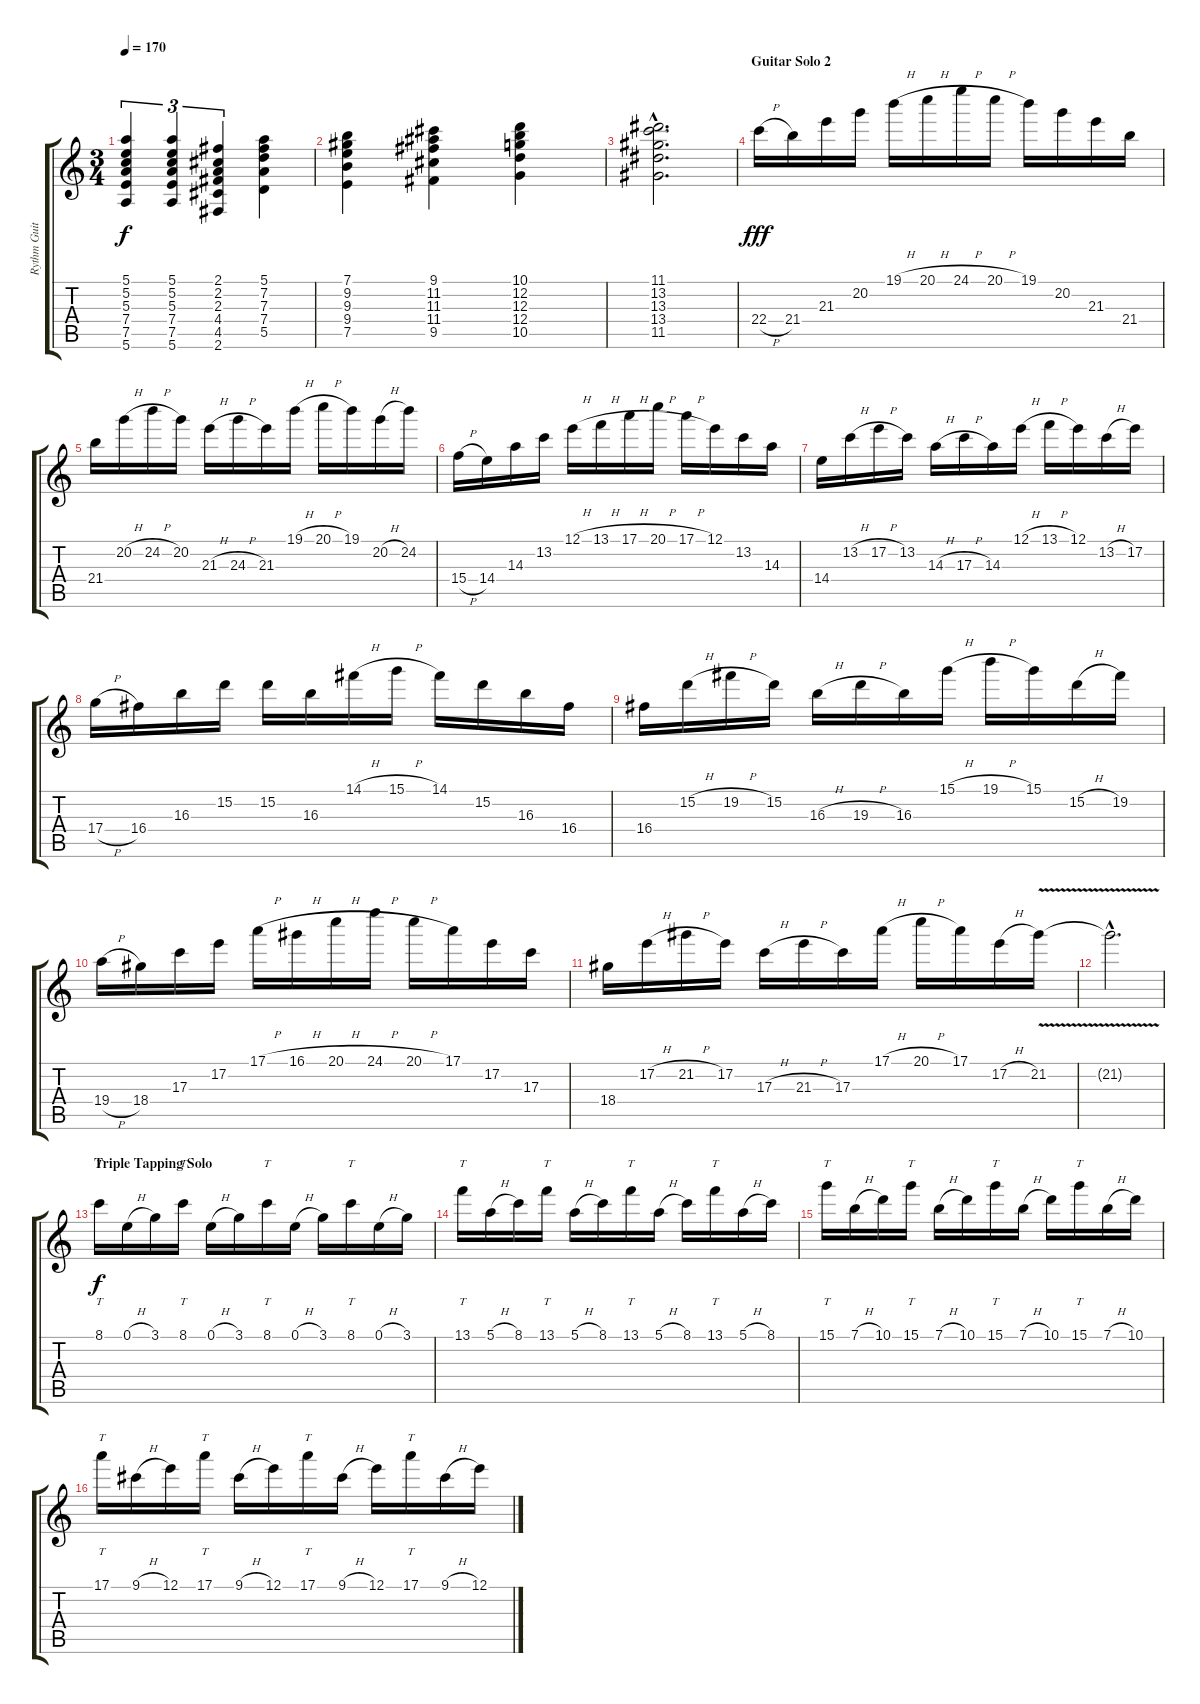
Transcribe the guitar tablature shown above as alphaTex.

\track ("Rythm Guitar" "Rythm Guit") {instrument acousticguitarnylon}
\staff {score tabs}
\tuning (E4 B3 G3 D3 A2 E2) {hide}
\ts (3 4)
\tempo 170
\clef g2
\ks c
(5.1 5.2 5.3 7.4 7.5 5.6).4{tu (3 2) dy f} (5.1 5.2 5.3 7.4 7.5 5.6).4{tu (3 2)} (2.1 2.2 2.3 4.4 4.5 2.6).4{tu (3 2)} (5.1 7.2 7.3 7.4 5.5).4 |
(7.1 9.2 9.3 9.4 7.5).4 (9.1 11.2 11.3 11.4 9.5).4 (10.1 12.2 12.3 12.4 10.5).4 |
(11.1{hac} 13.2{hac} 13.3{hac} 13.4{hac} 11.5{hac}).2{d} |
\section ("" "Guitar Solo 2")
22.4{h}.16{dy fff volume 16 instrument distortionguitar} 21.4.16 21.3.16 20.2.16 19.1{h}.16 20.1{h}.16 24.1{h}.16 20.1{h}.16 19.1.16 20.2.16 21.3.16 21.4.16 |
21.4.16 20.2{h}.16 24.2{h}.16 20.2.16 21.3{h}.16 24.3{h}.16 21.3.16 19.1{h}.16 20.1{h}.16 19.1.16 20.2{h}.16 24.2.16 |
15.4{h}.16 14.4.16 14.3.16 13.2.16 12.1{h}.16 13.1{h}.16 17.1{h}.16 20.1{h}.16 17.1{h}.16 12.1.16 13.2.16 14.3.16 |
14.4.16 13.2{h}.16 17.2{h}.16 13.2.16 14.3{h}.16 17.3{h}.16 14.3.16 12.1{h}.16 13.1{h}.16 12.1.16 13.2{h}.16 17.2.16 |
17.4{h}.16 16.4.16 16.3.16 15.2.16 15.2.16 16.3.16 14.1{h}.16 15.1{h}.16 14.1.16 15.2.16 16.3.16 16.4.16 |
16.4.16 15.2{h}.16 19.2{h}.16 15.2.16 16.3{h}.16 19.3{h}.16 16.3.16 15.1{h}.16 19.1{h}.16 15.1.16 15.2{h}.16 19.2.16 |
19.4{h}.16 18.4.16 17.3.16 17.2.16 17.1{h}.16 16.1{h}.16 20.1{h}.16 24.1{h}.16 20.1{h}.16 17.1.16 17.2.16 17.3.16 |
18.4.16 17.2{h}.16 21.2{h}.16 17.2.16 17.3{h}.16 21.3{h}.16 17.3.16 17.1{h}.16 20.1{h}.16 17.1.16 17.2{h}.16 21.2{v}.16 |
21.2{hac t}.2{d} |
\section ("" "Triple Tapping Solo")
8.1.16{tt dy f} 0.1{h}.16 3.1.16 8.1.16{tt} 0.1{h}.16 3.1.16 8.1.16{tt} 0.1{h}.16 3.1.16 8.1.16{tt} 0.1{h}.16 3.1.16 |
13.1.16{tt} 5.1{h}.16 8.1.16 13.1.16{tt} 5.1{h}.16 8.1.16 13.1.16{tt} 5.1{h}.16 8.1.16 13.1.16{tt} 5.1{h}.16 8.1.16 |
15.1.16{tt} 7.1{h}.16 10.1.16 15.1.16{tt} 7.1{h}.16 10.1.16 15.1.16{tt} 7.1{h}.16 10.1.16 15.1.16{tt} 7.1{h}.16 10.1.16 |
17.1.16{tt} 9.1{h}.16 12.1.16 17.1.16{tt} 9.1{h}.16 12.1.16 17.1.16{tt} 9.1{h}.16 12.1.16 17.1.16{tt} 9.1{h}.16 12.1.16
